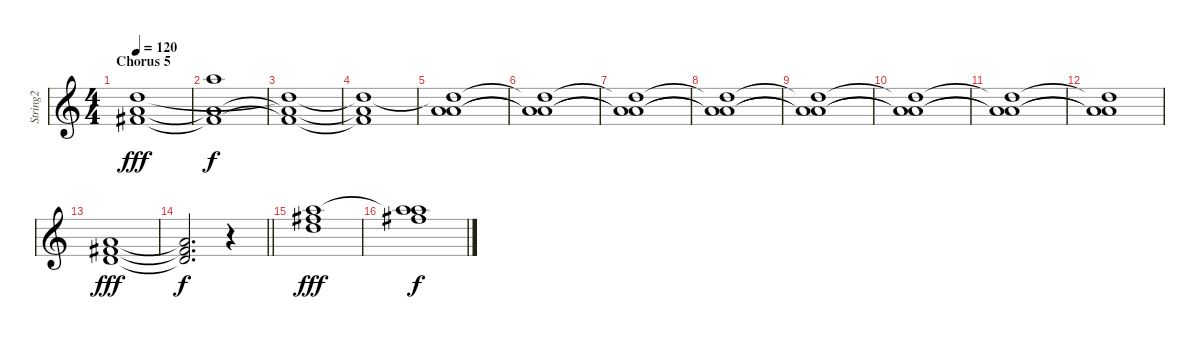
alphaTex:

\track ("String2" "String2") {instrument fx6goblins}
\staff {score}
\tuning (E4 B3 G3 D3 A2 E2) {hide}
\ts (4 4)
\section ("" "Chorus 5")
\tempo 120
\clef g2
\ks c
(19.3 19.4 21.5).1{dy fff} |
(22.2{t} 19.4{t} 21.5{t}).1{dy f} |
(19.3{t} 19.4{t} 21.5{t}).1 |
(19.3{t} 19.4{t} 21.5{t}).1 |
(5.1 19.3{t} 19.4).1 |
(5.1{t} 19.3{t} 19.4{t}).1 |
(5.1{t} 19.3{t} 19.4{t}).1 |
(5.1{t} 19.3{t} 19.4{t}).1 |
(5.1{t} 19.3{t} 19.4{t}).1 |
(5.1{t} 19.3{t} 19.4{t}).1 |
(5.1{t} 19.3{t} 19.4{t}).1 |
(5.1{t} 19.3{t} 19.4{t}).1 |
(5.1 7.2 7.3).1{dy fff} |
\barLineRight lightlight
(5.1{t} 7.2{t} 7.3{t}).2{d dy f} r.4 |
(17.1 19.2 19.3).1{dy fff} |
(17.1{t} 22.2 23.3).1{dy f}
